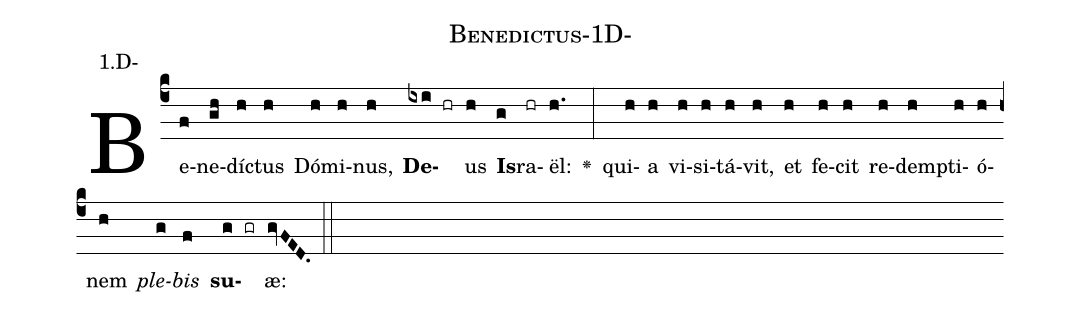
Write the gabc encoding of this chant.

name: Benedictus-1D-;
annotation: 1.D-;
%%
(c4)Be(f)ne(gh)dí(h)ctus(h) Dó(h)mi(h)nus,(h) <b>De</b>(ixi hr)us(h) <b>Is</b>(g)ra(hr)ël:(h.) <v>\greheightstar</v>(:) qui(h)a(h) vi(h)si(h)tá(h)vit,(h) et(h) fe(h)cit(h) re(h)dem(h)pti(h)ó(h)nem(h) <i>ple</i>(g)<i>bis</i>(f) <b>su</b>(g gr)æ:(gvFED.) (::)


%E(h) u(h) o(g) u(f) a(g) e.(gvFED.) (::)
